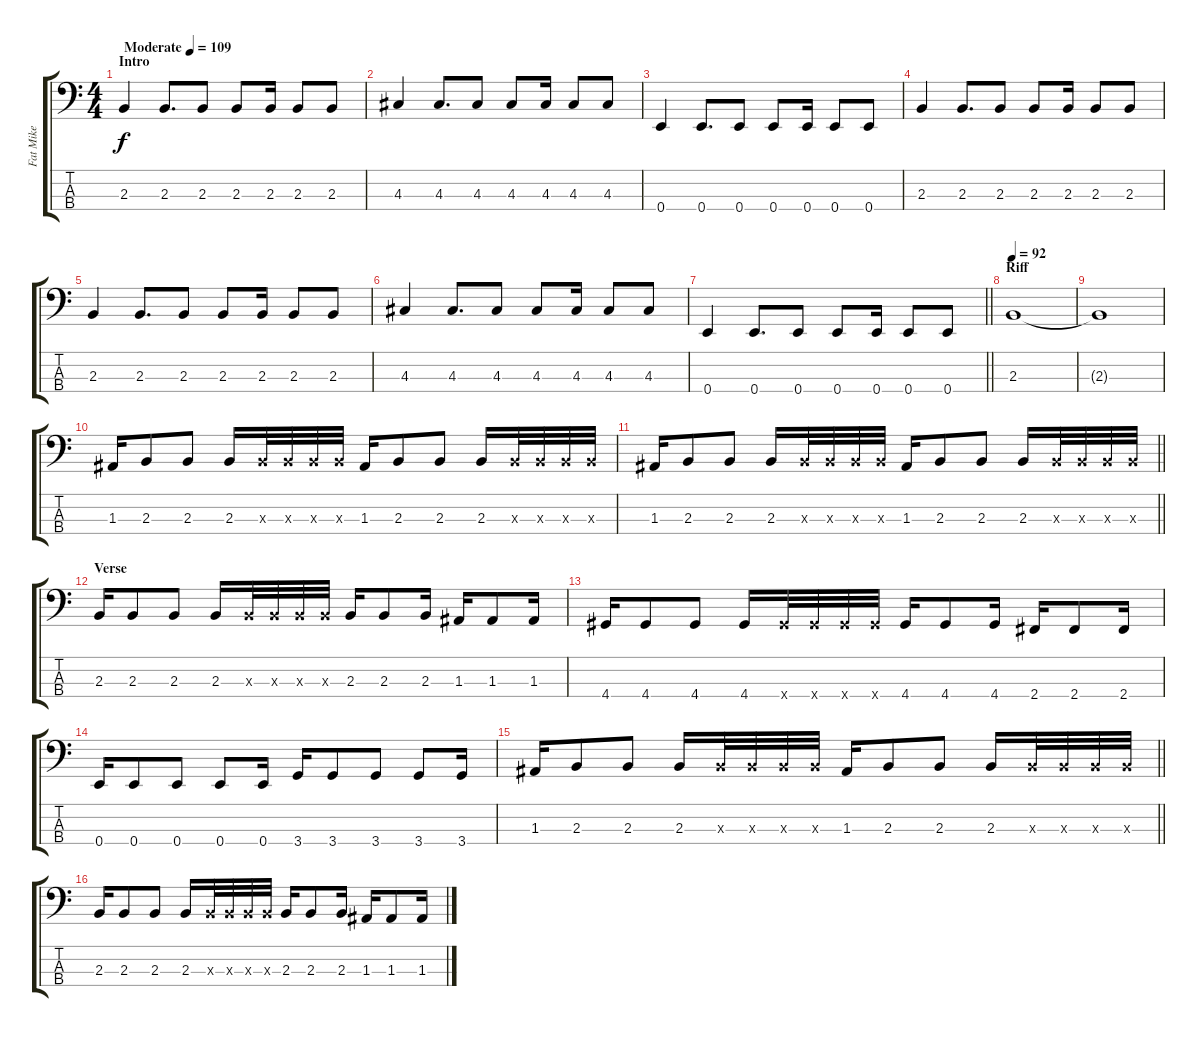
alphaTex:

\track ("Fat Mike" "Fat Mike") {instrument electricbasspick}
\staff {score tabs}
\tuning (G2 D2 A1 E1) {hide}
\ts (4 4)
\section ("" "Intro")
\tempo (109 "Moderate")
\clef f4
\ks c
2.3.4{dy f instrument electricbasspick} 2.3.8{d} 2.3.8 2.3.8 2.3.16 2.3.8 2.3.8 |
4.3.4 4.3.8{d} 4.3.8 4.3.8 4.3.16 4.3.8 4.3.8 |
0.4.4 0.4.8{d} 0.4.8 0.4.8 0.4.16 0.4.8 0.4.8 |
2.3.4 2.3.8{d} 2.3.8 2.3.8 2.3.16 2.3.8 2.3.8 |
2.3.4 2.3.8{d} 2.3.8 2.3.8 2.3.16 2.3.8 2.3.8 |
4.3.4 4.3.8{d} 4.3.8 4.3.8 4.3.16 4.3.8 4.3.8 |
\barLineRight lightlight
0.4.4 0.4.8{d} 0.4.8 0.4.8 0.4.16 0.4.8 0.4.8 |
\section ("" "Riff")
\tempo 92
2.3.1 |
2.3{t}.1 |
1.3.16 2.3.8 2.3.8 2.3.16 2.3{x}.32 2.3{x}.32 2.3{x}.32 2.3{x}.32 1.3.16 2.3.8 2.3.8 2.3.16 2.3{x}.32 2.3{x}.32 2.3{x}.32 2.3{x}.32 |
\barLineRight lightlight
1.3.16 2.3.8 2.3.8 2.3.16 2.3{x}.32 2.3{x}.32 2.3{x}.32 2.3{x}.32 1.3.16 2.3.8 2.3.8 2.3.16 2.3{x}.32 2.3{x}.32 2.3{x}.32 2.3{x}.32 |
\section ("" "Verse")
2.3.16 2.3.8 2.3.8 2.3.16 2.3{x}.32 2.3{x}.32 2.3{x}.32 2.3{x}.32 2.3.16 2.3.8 2.3.16 1.3.16 1.3.8 1.3.16 |
4.4.16 4.4.8 4.4.8 4.4.16 4.4{x}.32 4.4{x}.32 4.4{x}.32 4.4{x}.32 4.4.16 4.4.8 4.4.16 2.4.16 2.4.8 2.4.16 |
0.4.16 0.4.8 0.4.8 0.4.8 0.4.16 3.4.16 3.4.8 3.4.8 3.4.8 3.4.16 |
\barLineRight lightlight
1.3.16 2.3.8 2.3.8 2.3.16 2.3{x}.32 2.3{x}.32 2.3{x}.32 2.3{x}.32 1.3.16 2.3.8 2.3.8 2.3.16 2.3{x}.32 2.3{x}.32 2.3{x}.32 2.3{x}.32 |
2.3.16 2.3.8 2.3.8 2.3.16 2.3{x}.32 2.3{x}.32 2.3{x}.32 2.3{x}.32 2.3.16 2.3.8 2.3.16 1.3.16 1.3.8 1.3.16
